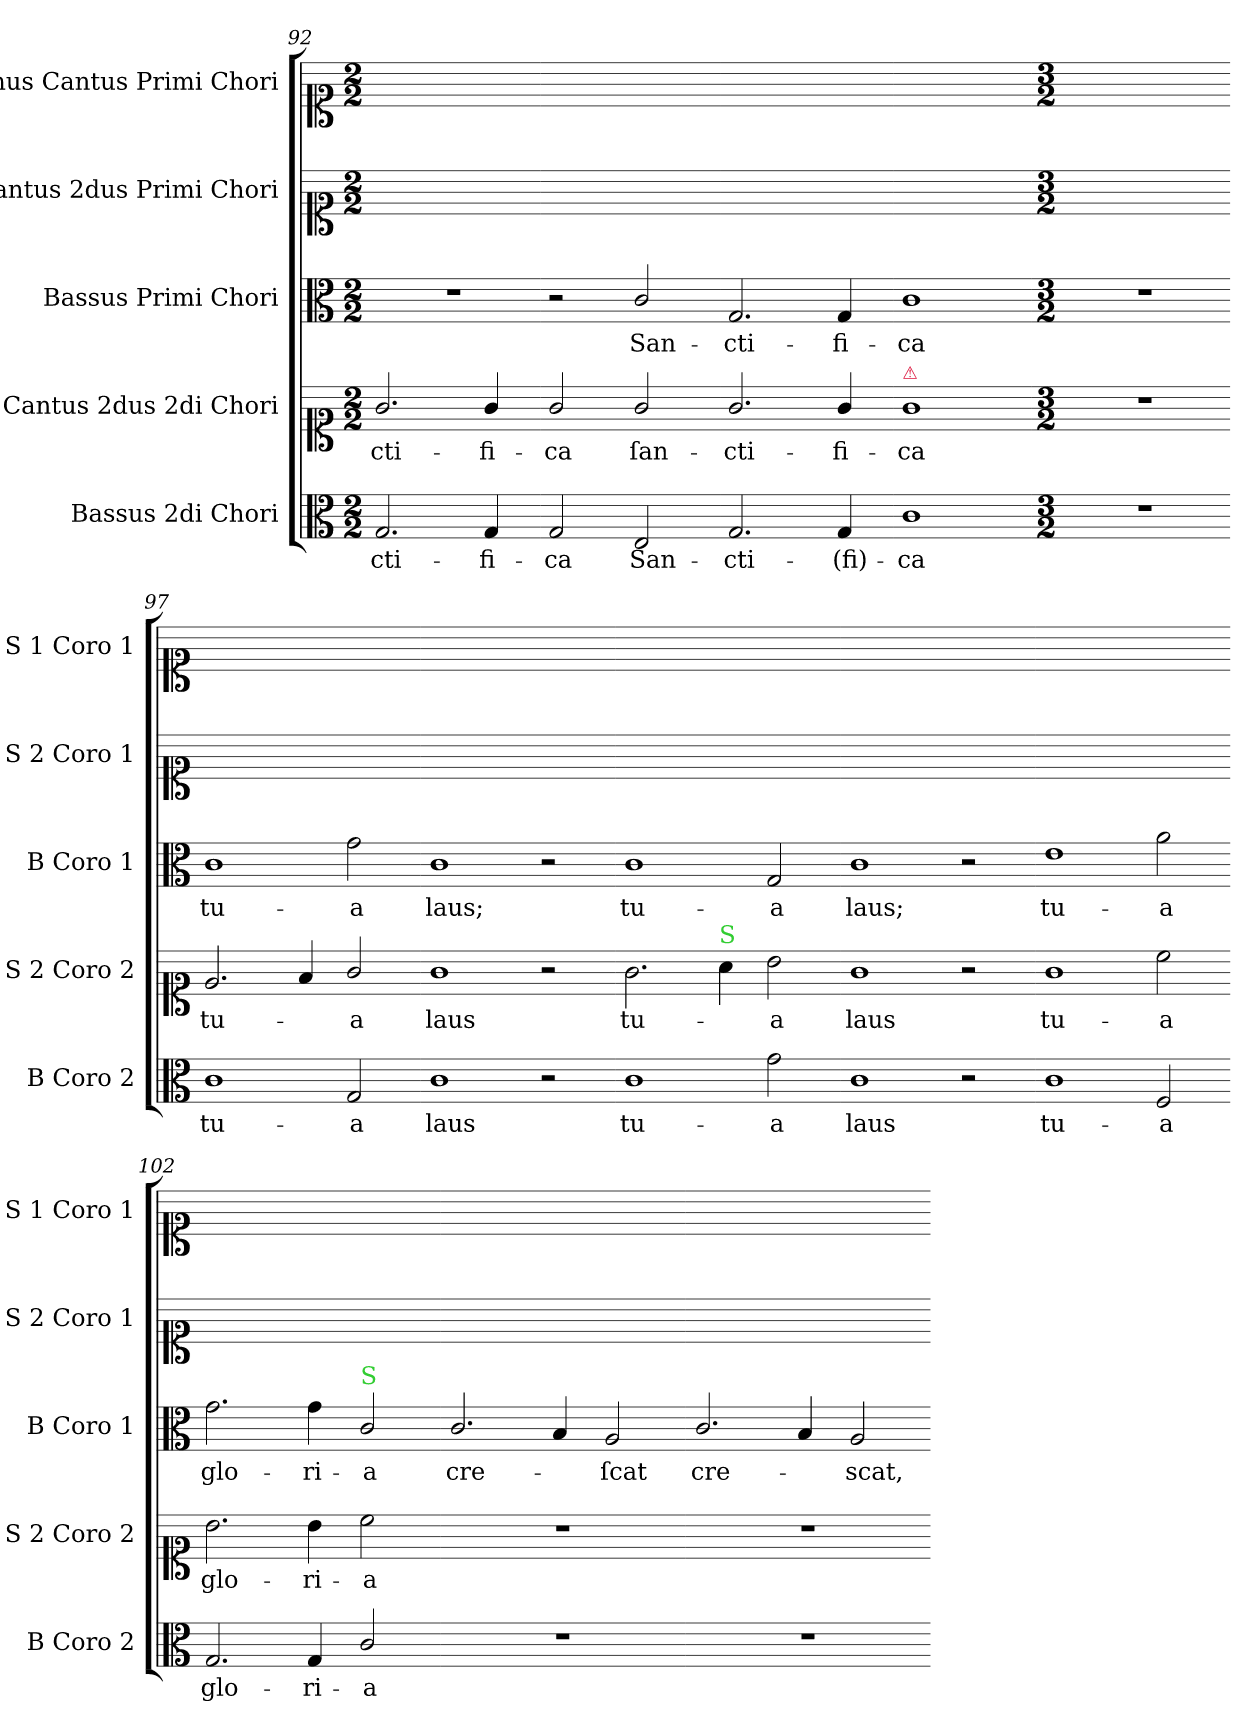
**kern	**text	**kern	**text	**kern	**text	**kern	**kern
*part5	*part5	*part4	*part4	*part3	*part3	*part2	*part1
*staff5	*staff5	*staff4	*staff4	*staff3	*staff3	*staff2	*staff1
*I"Bassus 2di Chori	*	*I"Cantus 2dus 2di Chori	*	*I"Bassus Primi Chori	*	*I"Cantus 2dus Primi Chori	*I"1mus Cantus Primi Chori
*I'B Coro 2	*	*I'S 2 Coro 2	*	*I'B Coro 1	*	*I'S 2 Coro 1	*I'S 1 Coro 1
*clefC3	*	*clefC1	*	*clefC3	*	*clefC1	*clefC1
*k[]	*	*k[]	*	*k[]	*	*k[]	*k[]
*M2/2	*	*M2/2	*	*M2/2	*	*M2/2	*M2/2
=92	=92	=92	=92	=92	=92	=92	=92
2.G/	-cti-	2.g/	-cti-	1r	.	1ryy	1ryy
4G/	-fi-	4g/	-fi-	.	.	.	.
=93-	=93-	=93-	=93-	=93-	=93-	=93-	=93-
2G/	-ca	2g/	-ca	2r	.	1ryy	1ryy
2E/	San-	2g/	-ſan-	2c/	San-	.	.
=94-	=94-	=94-	=94-	=94-	=94-	=94-	=94-
2.G/	-cti-	2.g/	-cti-	2.G/	-cti-	1ryy	1ryy
4G/	-(fi)-	4g/	-fi-	4G/	-fi-	.	.
=95-	=95-	=95-	=95-	=95-	=95-	=95-	=95-
!	!	!LO:TX:a:color=crimson:t=⚠	!	!	!	!	!
1c\	-ca	1g\	-ca	1c\	-ca	1ryy	1ryy
=96-	=96-	=96-	=96-	=96-	=96-	=96-	=96-
*M3/2	*	*M3/2	*	*M3/2	*	*M3/2	*M3/2
1.r	.	1.r	.	1.r	.	1.ryy	1.ryy
=97-	=97-	=97-	=97-	=97-	=97-	=97-	=97-
1c\	tu-	2.e/	tu-	1c\	tu-	1.ryy	1.ryy
.	.	4f/	.	.	.	.	.
2G/	-a	2g/	-a	2g\	-a	.	.
=98-	=98-	=98-	=98-	=98-	=98-	=98-	=98-
1c\	laus	1g\	laus	1c\	laus;	1.ryy	1.ryy
2r	.	2r	.	2r	.	.	.
=99-	=99-	=99-	=99-	=99-	=99-	=99-	=99-
1c\	tu-	2.g\	tu-	1c\	tu-	1.ryy	1.ryy
!	!	!LO:TX:a:color=limegreen:t=S	!	!	!	!	!
.	.	4a\	.	.	.	.	.
2g\	-a	2b\	-a	2G/	-a	.	.
=100-	=100-	=100-	=100-	=100-	=100-	=100-	=100-
1c\	laus	1g\	laus	1c\	laus;	1.ryy	1.ryy
2r	.	2r	.	2r	.	.	.
=101-	=101-	=101-	=101-	=101-	=101-	=101-	=101-
1c\	tu-	1g\	tu-	1e\	tu-	1.ryy	1.ryy
2F/	-a	2cc\	-a	2a\	-a	.	.
=102-	=102-	=102-	=102-	=102-	=102-	=102-	=102-
2.G/	glo-	2.b\	glo-	2.g\	glo-	1.ryy	1.ryy
4G/	-ri-	4b\	-ri-	4g\	-ri-	.	.
!	!	!	!	!LO:TX:a:color=limegreen:t=S	!	!	!
2c/	-a	2cc\	-a	2c/	-a	.	.
=103-	=103-	=103-	=103-	=103-	=103-	=103-	=103-
1.r	.	1.r	.	2.c/	cre-	1.ryy	1.ryy
.	.	.	.	4B/	.	.	.
.	.	.	.	2A/	-ſcat	.	.
=104-	=104-	=104-	=104-	=104-	=104-	=104-	=104-
1.r	.	1.r	.	2.c/	cre-	1.ryy	1.ryy
.	.	.	.	4B/	.	.	.
.	.	.	.	2A/	-scat,	.	.
=-	=-	=-	=-	=-	=-	=-	=-
*-	*-	*-	*-	*-	*-	*-	*-
